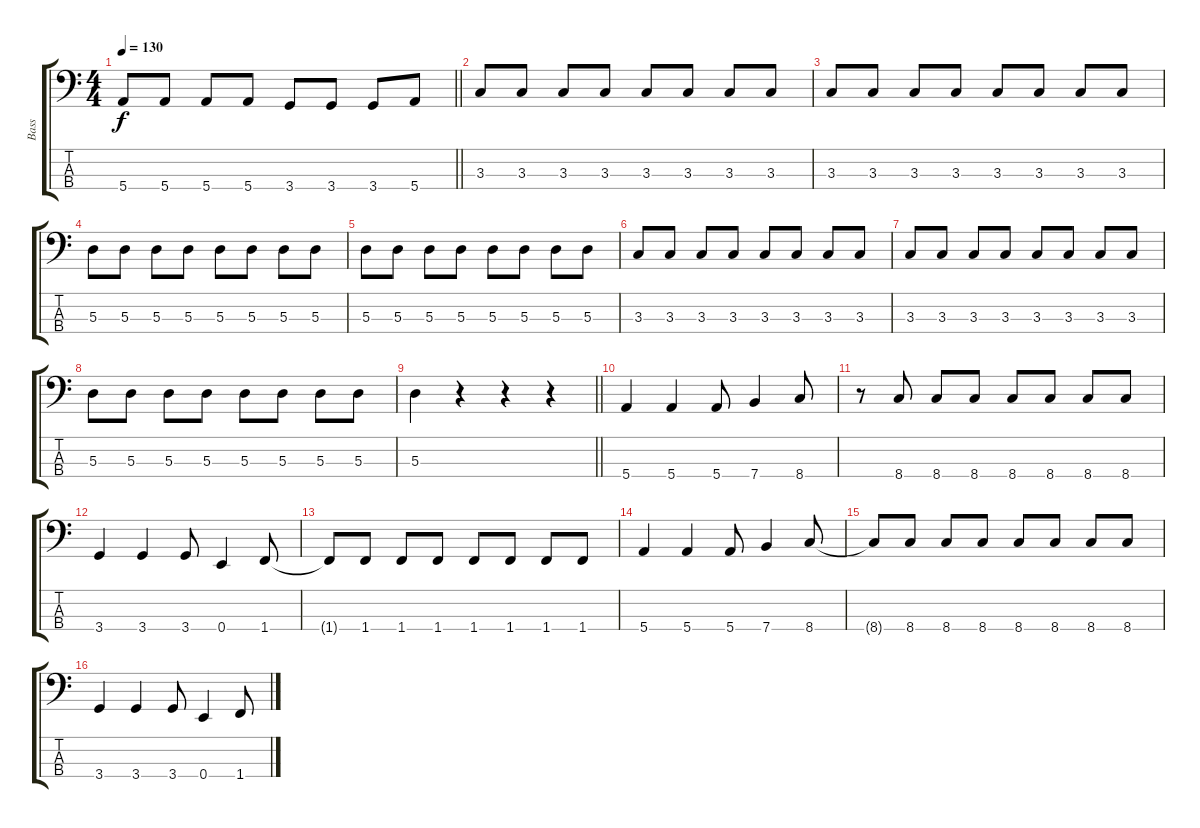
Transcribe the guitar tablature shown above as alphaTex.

\track ("Bass" "Bass") {instrument electricbasspick}
\staff {score tabs}
\tuning (G2 D2 A1 E1) {hide}
\ts (4 4)
\tempo 130
\clef f4
\barLineRight lightlight
\ks c
5.4.8{dy f} 5.4.8 5.4.8 5.4.8 3.4.8 3.4.8 3.4.8 5.4.8 |
3.3.8 3.3.8 3.3.8 3.3.8 3.3.8 3.3.8 3.3.8 3.3.8 |
3.3.8 3.3.8 3.3.8 3.3.8 3.3.8 3.3.8 3.3.8 3.3.8 |
5.3.8 5.3.8 5.3.8 5.3.8 5.3.8 5.3.8 5.3.8 5.3.8 |
5.3.8 5.3.8 5.3.8 5.3.8 5.3.8 5.3.8 5.3.8 5.3.8 |
3.3.8 3.3.8 3.3.8 3.3.8 3.3.8 3.3.8 3.3.8 3.3.8 |
3.3.8 3.3.8 3.3.8 3.3.8 3.3.8 3.3.8 3.3.8 3.3.8 |
5.3.8 5.3.8 5.3.8 5.3.8 5.3.8 5.3.8 5.3.8 5.3.8 |
\barLineRight lightlight
5.3.4 r.4 r.4 r.4 |
5.4.4 5.4.4 5.4.8 7.4.4 8.4.8 |
r.8 8.4.8 8.4.8 8.4.8 8.4.8 8.4.8 8.4.8 8.4.8 |
3.4.4 3.4.4 3.4.8 0.4.4 1.4.8 |
1.4{t}.8 1.4.8 1.4.8 1.4.8 1.4.8 1.4.8 1.4.8 1.4.8 |
5.4.4 5.4.4 5.4.8 7.4.4 8.4.8 |
8.4{t}.8 8.4.8 8.4.8 8.4.8 8.4.8 8.4.8 8.4.8 8.4.8 |
3.4.4 3.4.4 3.4.8 0.4.4 1.4.8
